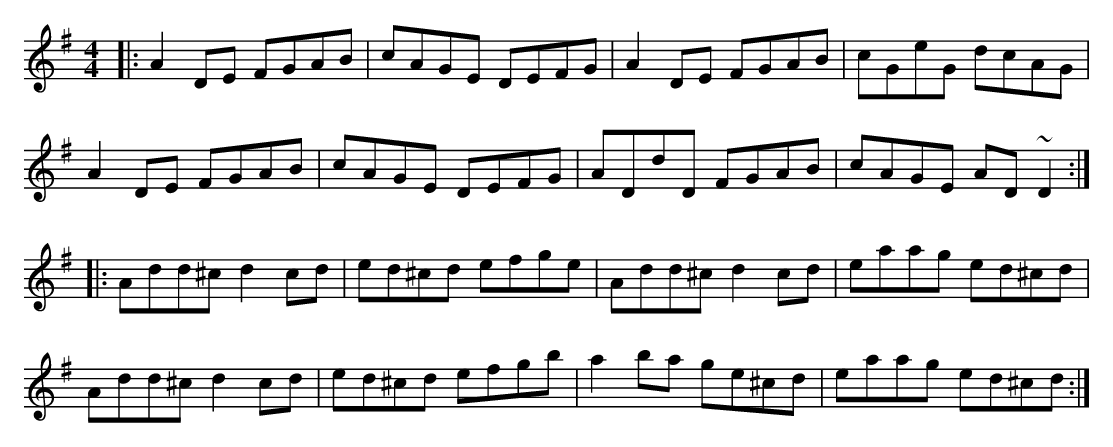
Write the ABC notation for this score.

X:1
M:4/4
K:Dmix
|:A2DE FGAB|cAGE DEFG|A2DE FGAB|cGeG dcAG|
A2DE FGAB|cAGE DEFG|ADdD FGAB|cAGE AD~D2:|
|:Add^c d2cd|ed^cd efge|Add^c d2cd|eaag ed^cd|
Add^c d2cd|ed^cd efgb|a2ba ge^cd|eaag ed^cd:|
